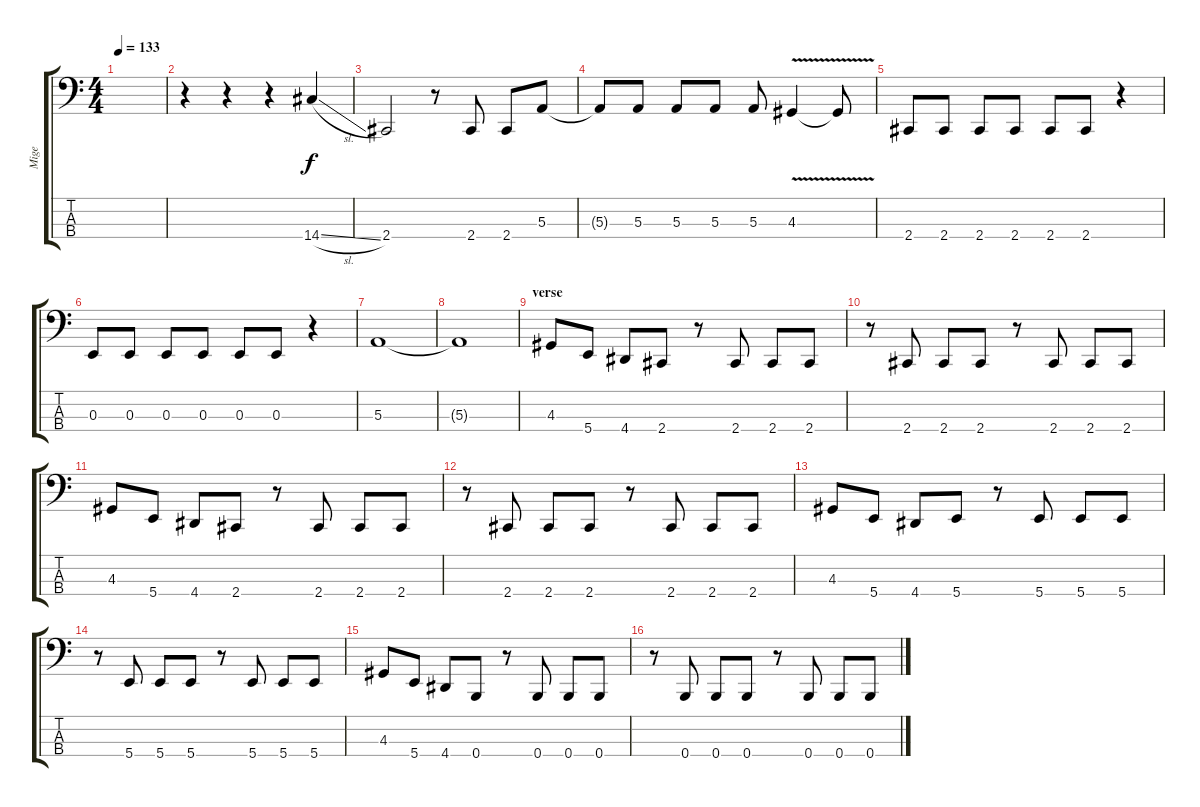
\track ("Mige" "Mige") {instrument electricbassfinger}
\staff {score tabs}
\tuning (D2 A1 E1 B0) {hide}
\ts (4 4)
\tempo 133
\clef f4
\ks c
|
r.4 r.4 r.4 14.4{sl}.4 |
2.4.2 r.8 2.4.8 2.4.8 5.3.8 |
5.3{t}.8 5.3.8 5.3.8 5.3.8 5.3.8 4.3{v}.4 4.3{t}.8 |
2.4.8 2.4.8 2.4.8 2.4.8 2.4.8 2.4.8 r.4 |
0.3.8 0.3.8 0.3.8 0.3.8 0.3.8 0.3.8 r.4 |
5.3.1 |
5.3{t}.1 |
\section ("" "verse")
4.3.8 5.4.8 4.4.8 2.4.8 r.8 2.4.8 2.4.8 2.4.8 |
r.8 2.4.8 2.4.8 2.4.8 r.8 2.4.8 2.4.8 2.4.8 |
4.3.8 5.4.8 4.4.8 2.4.8 r.8 2.4.8 2.4.8 2.4.8 |
r.8 2.4.8 2.4.8 2.4.8 r.8 2.4.8 2.4.8 2.4.8 |
4.3.8 5.4.8 4.4.8 5.4.8 r.8 5.4.8 5.4.8 5.4.8 |
r.8 5.4.8 5.4.8 5.4.8 r.8 5.4.8 5.4.8 5.4.8 |
4.3.8 5.4.8 4.4.8 0.4.8 r.8 0.4.8 0.4.8 0.4.8 |
r.8 0.4.8 0.4.8 0.4.8 r.8 0.4.8 0.4.8 0.4.8
